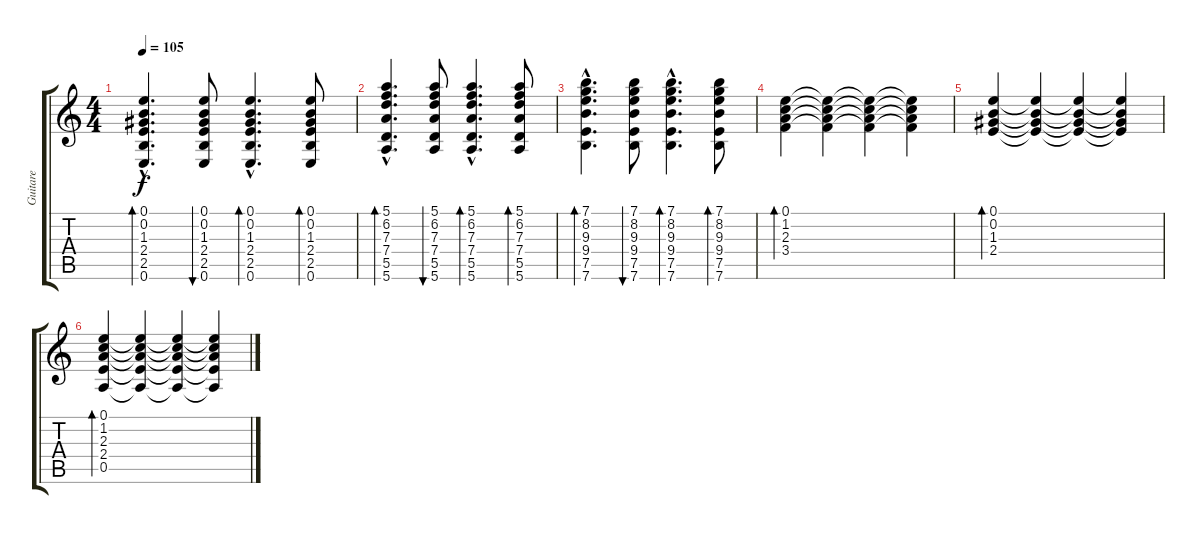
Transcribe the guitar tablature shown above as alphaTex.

\track ("Guitare" "Guitare") {instrument acousticguitarnylon}
\staff {score tabs}
\tuning (E4 B3 G3 D3 A2 E2) {hide}
\ts (4 4)
\tempo 105
\clef g2
\ks c
(0.1{hac} 0.2{hac} 1.3{hac} 2.4{hac} 2.5{hac} 0.6{hac}).4{d bd 30 dy f} (0.1 0.2 1.3 2.4 2.5 0.6).8{bu 30} (0.1{hac} 0.2{hac} 1.3{hac} 2.4{hac} 2.5{hac} 0.6{hac}).4{d bd 30} (0.1 0.2 1.3 2.4 2.5 0.6).8{bd 30} |
(5.1{hac} 6.2{hac} 7.3{hac} 7.4{hac} 5.5{hac} 5.6{hac}).4{d bd 30} (5.1 6.2 7.3 7.4 5.5 5.6).8{bu 30} (5.1{hac} 6.2{hac} 7.3{hac} 7.4{hac} 5.5{hac} 5.6{hac}).4{d bd 30} (5.1 6.2 7.3 7.4 5.5 5.6).8{bd 30} |
(7.1{hac} 8.2{hac} 9.3{hac} 9.4{hac} 7.5{hac} 7.6{hac}).4{d bd 30} (7.1 8.2 9.3 9.4 7.5 7.6).8{bu 30} (7.1{hac} 8.2{hac} 9.3{hac} 9.4{hac} 7.5{hac} 7.6{hac}).4{d bd 30} (7.1 8.2 9.3 9.4 7.5 7.6).8{bd 30} |
(0.1 1.2 2.3 3.4).4{bd 30} (0.1{t} 1.2{t} 2.3{t} 3.4{t}).4 (0.1{t} 1.2{t} 2.3{t} 3.4{t}).4 (0.1{t} 1.2{t} 2.3{t} 3.4{t}).4 |
(0.1 0.2 1.3 2.4).4{bd 30} (0.1{t} 0.2{t} 1.3{t} 2.4{t}).4 (0.1{t} 0.2{t} 1.3{t} 2.4{t}).4 (0.1{t} 0.2{t} 1.3{t} 2.4{t}).4 |
(0.1 1.2 2.3 2.4 0.5).4{bd 30} (0.1{t} 1.2{t} 2.3{t} 2.4{t} 0.5{t}).4 (0.1{t} 1.2{t} 2.3{t} 2.4{t} 0.5{t}).4 (0.1{t} 1.2{t} 2.3{t} 2.4{t} 0.5{t}).4
